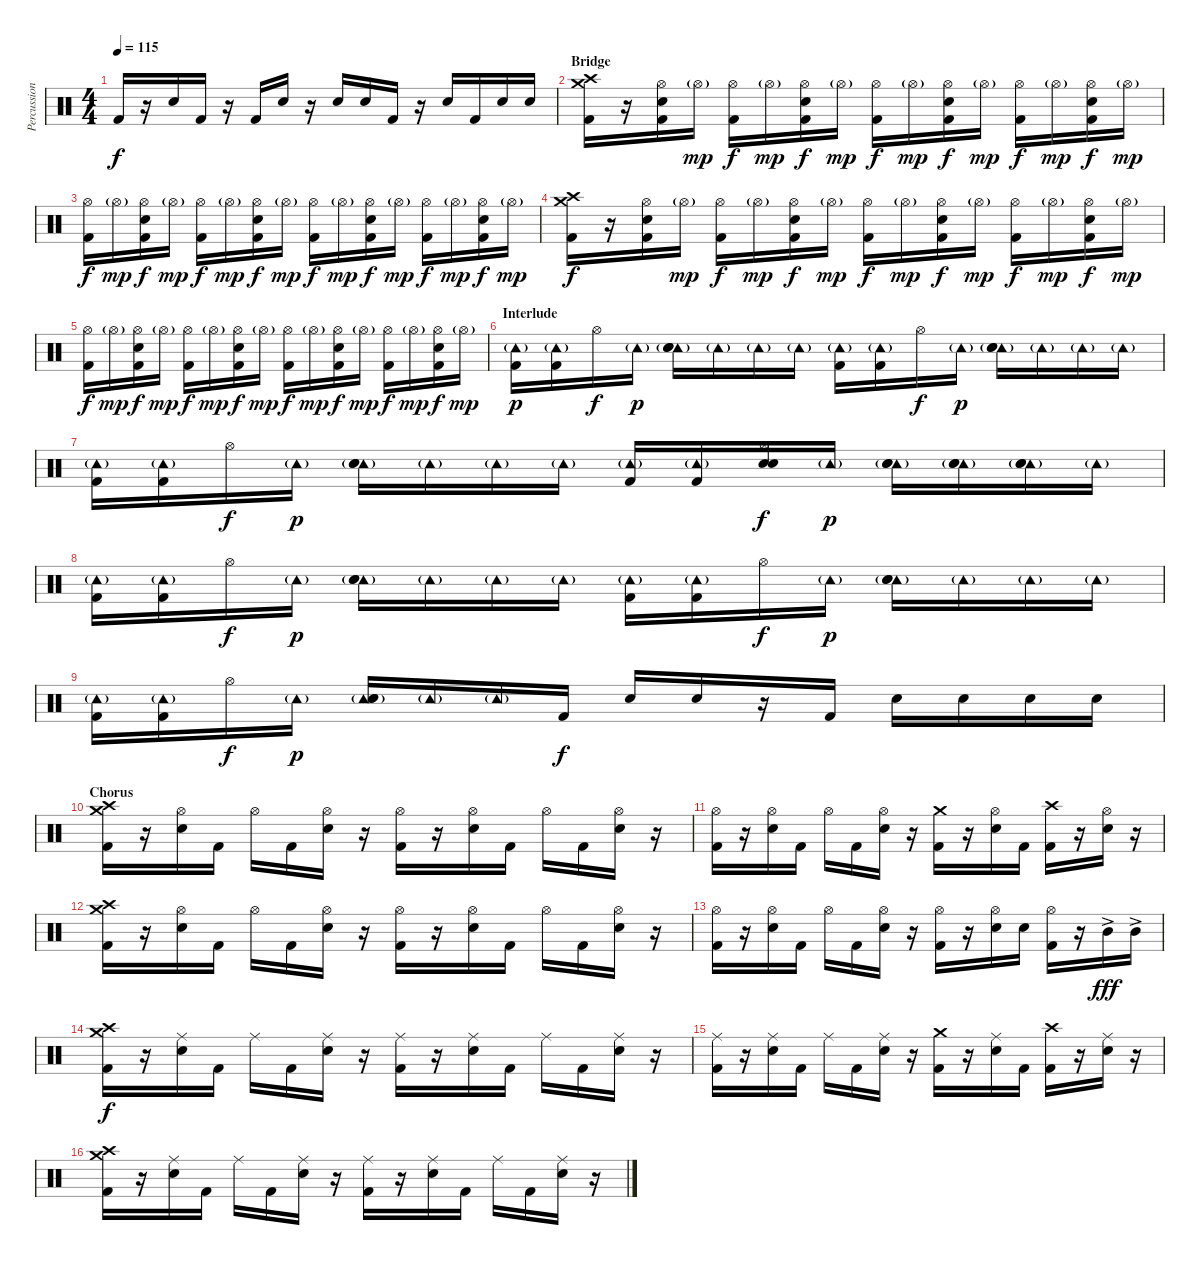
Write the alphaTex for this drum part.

\track ("Percussion" "Percussion") {instrument percussion}
\staff {score}
\articulation defaults
\ts (4 4)
\tempo 115
\clef neutral
\ks c "Kick (hit) 2".16{dy f}
r.16 "Electric Snare (hit)".16 "Kick (hit) 2".16 r.16 "Kick (hit) 2".16 "Electric Snare (hit)".16 r.16 "Electric Snare (hit)".16 "Electric Snare (hit)".16 "Kick (hit) 2".16 r.16 "Electric Snare (hit)".16 "Kick (hit) 2".16 "Electric Snare (hit)".16 "Electric Snare (hit)".16 |
\section ("" "Bridge")
("Crash high (hit)" "Crash medium (hit)" "Kick (hit) 2").16 r.16 ("Hi-Hat (open)" "Electric Snare (hit)" "Kick (hit) 2").16 "Hi-Hat (open)"{g}.16{dy mp} ("Hi-Hat (open)" "Kick (hit) 2").16{dy f} "Hi-Hat (open)"{g}.16{dy mp} ("Hi-Hat (open)" "Electric Snare (hit)" "Kick (hit) 2").16{dy f} "Hi-Hat (open)"{g}.16{dy mp} ("Hi-Hat (open)" "Kick (hit) 2").16{dy f} "Hi-Hat (open)"{g}.16{dy mp} ("Hi-Hat (open)" "Electric Snare (hit)" "Kick (hit) 2").16{dy f} "Hi-Hat (open)"{g}.16{dy mp} ("Hi-Hat (open)" "Kick (hit) 2").16{dy f} "Hi-Hat (open)"{g}.16{dy mp} ("Hi-Hat (open)" "Electric Snare (hit)" "Kick (hit) 2").16{dy f} "Hi-Hat (open)"{g}.16{dy mp} |
("Hi-Hat (open)" "Kick (hit) 2").16{dy f} "Hi-Hat (open)"{g}.16{dy mp} ("Hi-Hat (open)" "Electric Snare (hit)" "Kick (hit) 2").16{dy f} "Hi-Hat (open)"{g}.16{dy mp} ("Hi-Hat (open)" "Kick (hit) 2").16{dy f} "Hi-Hat (open)"{g}.16{dy mp} ("Hi-Hat (open)" "Electric Snare (hit)" "Kick (hit) 2").16{dy f} "Hi-Hat (open)"{g}.16{dy mp} ("Hi-Hat (open)" "Kick (hit) 2").16{dy f} "Hi-Hat (open)"{g}.16{dy mp} ("Hi-Hat (open)" "Electric Snare (hit)" "Kick (hit) 2").16{dy f} "Hi-Hat (open)"{g}.16{dy mp} ("Hi-Hat (open)" "Kick (hit) 2").16{dy f} "Hi-Hat (open)"{g}.16{dy mp} ("Hi-Hat (open)" "Electric Snare (hit)" "Kick (hit) 2").16{dy f} "Hi-Hat (open)"{g}.16{dy mp} |
("Crash high (hit)" "Crash medium (hit)" "Kick (hit) 2").16{dy f} r.16 ("Hi-Hat (open)" "Electric Snare (hit)" "Kick (hit) 2").16 "Hi-Hat (open)"{g}.16{dy mp} ("Hi-Hat (open)" "Kick (hit) 2").16{dy f} "Hi-Hat (open)"{g}.16{dy mp} ("Hi-Hat (open)" "Electric Snare (hit)" "Kick (hit) 2").16{dy f} "Hi-Hat (open)"{g}.16{dy mp} ("Hi-Hat (open)" "Kick (hit) 2").16{dy f} "Hi-Hat (open)"{g}.16{dy mp} ("Hi-Hat (open)" "Electric Snare (hit)" "Kick (hit) 2").16{dy f} "Hi-Hat (open)"{g}.16{dy mp} ("Hi-Hat (open)" "Kick (hit) 2").16{dy f} "Hi-Hat (open)"{g}.16{dy mp} ("Hi-Hat (open)" "Electric Snare (hit)" "Kick (hit) 2").16{dy f} "Hi-Hat (open)"{g}.16{dy mp} |
("Hi-Hat (open)" "Kick (hit) 2").16{dy f} "Hi-Hat (open)"{g}.16{dy mp} ("Hi-Hat (open)" "Electric Snare (hit)" "Kick (hit) 2").16{dy f} "Hi-Hat (open)"{g}.16{dy mp} ("Hi-Hat (open)" "Kick (hit) 2").16{dy f} "Hi-Hat (open)"{g}.16{dy mp} ("Hi-Hat (open)" "Electric Snare (hit)" "Kick (hit) 2").16{dy f} "Hi-Hat (open)"{g}.16{dy mp} ("Hi-Hat (open)" "Kick (hit) 2").16{dy f} "Hi-Hat (open)"{g}.16{dy mp} ("Hi-Hat (open)" "Electric Snare (hit)" "Kick (hit) 2").16{dy f} "Hi-Hat (open)"{g}.16{dy mp} ("Hi-Hat (open)" "Kick (hit) 2").16{dy f} "Hi-Hat (open)"{g}.16{dy mp} ("Hi-Hat (open)" "Electric Snare (hit)" "Kick (hit) 2").16{dy f} "Hi-Hat (open)"{g}.16{dy mp} |
\section ("" "Interlude")
("Tambourine (hit)"{g} "Kick (hit) 2").16{dy p} ("Tambourine (hit)"{g} "Kick (hit) 2").16 "Hi-Hat (open)".16{dy f} "Tambourine (hit)"{g}.16{dy p} ("Tambourine (hit)"{g} "Hand Clap (hit)" "Electric Snare (hit)").16 "Tambourine (hit)"{g}.16 "Tambourine (hit)"{g}.16 "Tambourine (hit)"{g}.16 ("Tambourine (hit)"{g} "Kick (hit) 2").16 ("Tambourine (hit)"{g} "Kick (hit) 2").16 "Hi-Hat (open)".16{dy f} "Tambourine (hit)"{g}.16{dy p} ("Tambourine (hit)"{g} "Hand Clap (hit)" "Electric Snare (hit)").16 "Tambourine (hit)"{g}.16 "Tambourine (hit)"{g}.16 "Tambourine (hit)"{g}.16 |
("Tambourine (hit)"{g} "Kick (hit) 2").16 ("Tambourine (hit)"{g} "Kick (hit) 2").16 "Hi-Hat (open)".16{dy f} "Tambourine (hit)"{g}.16{dy p} ("Tambourine (hit)"{g} "Hand Clap (hit)" "Electric Snare (hit)").16 "Tambourine (hit)"{g}.16 "Tambourine (hit)"{g}.16 "Tambourine (hit)"{g}.16 ("Tambourine (hit)"{g} "Kick (hit) 2").16 ("Tambourine (hit)"{g} "Kick (hit) 2").16 ("Hi-Hat (open)" "Hand Clap (hit)" "Electric Snare (hit)").16{dy f} "Tambourine (hit)"{g}.16{dy p} ("Tambourine (hit)"{g} "Hand Clap (hit)" "Electric Snare (hit)").16 ("Tambourine (hit)"{g} "Hand Clap (hit)" "Electric Snare (hit)").16 ("Tambourine (hit)"{g} "Hand Clap (hit)" "Electric Snare (hit)").16 "Tambourine (hit)"{g}.16 |
("Tambourine (hit)"{g} "Kick (hit) 2").16 ("Tambourine (hit)"{g} "Kick (hit) 2").16 "Hi-Hat (open)".16{dy f} "Tambourine (hit)"{g}.16{dy p} ("Tambourine (hit)"{g} "Hand Clap (hit)" "Electric Snare (hit)").16 "Tambourine (hit)"{g}.16 "Tambourine (hit)"{g}.16 "Tambourine (hit)"{g}.16 ("Tambourine (hit)"{g} "Kick (hit) 2").16 ("Tambourine (hit)"{g} "Kick (hit) 2").16 "Hi-Hat (open)".16{dy f} "Tambourine (hit)"{g}.16{dy p} ("Tambourine (hit)"{g} "Hand Clap (hit)" "Electric Snare (hit)").16 "Tambourine (hit)"{g}.16 "Tambourine (hit)"{g}.16 "Tambourine (hit)"{g}.16 |
("Tambourine (hit)"{g} "Kick (hit) 2").16 ("Tambourine (hit)"{g} "Kick (hit) 2").16 "Hi-Hat (open)".16{dy f} "Tambourine (hit)"{g}.16{dy p} ("Tambourine (hit)"{g} "Hand Clap (hit)" "Electric Snare (hit)").16 "Tambourine (hit)"{g}.16 "Tambourine (hit)"{g}.16 "Kick (hit) 2".16{dy f} "Electric Snare (hit)".16 "Electric Snare (hit)".16 r.16 "Kick (hit) 2".16 "Electric Snare (hit)".16 "Electric Snare (hit)".16 "Electric Snare (hit)".16 "Electric Snare (hit)".16 |
\section ("" "Chorus")
("Crash high (hit)" "Crash medium (hit)" "Kick (hit) 2").16 r.16 ("Hi-Hat (open)" "Electric Snare (hit)").16 "Kick (hit) 2".16 "Hi-Hat (open)".16 "Kick (hit) 2".16 ("Hi-Hat (open)" "Electric Snare (hit)").16 r.16 ("Hi-Hat (open)" "Kick (hit) 2").16 r.16 ("Hi-Hat (open)" "Electric Snare (hit)").16 "Kick (hit) 2".16 "Hi-Hat (open)".16 "Kick (hit) 2".16 ("Hi-Hat (open)" "Electric Snare (hit)").16 r.16 |
("Hi-Hat (open)" "Kick (hit) 2").16 r.16 ("Hi-Hat (open)" "Electric Snare (hit)").16 "Kick (hit) 2".16 "Hi-Hat (open)".16 "Kick (hit) 2".16 ("Hi-Hat (open)" "Electric Snare (hit)").16 r.16 ("Crash medium (hit)" "Kick (hit) 2").16 r.16 ("Hi-Hat (open)" "Electric Snare (hit)").16 "Kick (hit) 2".16 ("Crash high (hit)" "Kick (hit) 2").16 r.16 ("Hi-Hat (open)" "Electric Snare (hit)").16 r.16 |
("Crash high (hit)" "Crash medium (hit)" "Kick (hit) 2").16 r.16 ("Hi-Hat (open)" "Electric Snare (hit)").16 "Kick (hit) 2".16 "Hi-Hat (open)".16 "Kick (hit) 2".16 ("Hi-Hat (open)" "Electric Snare (hit)").16 r.16 ("Hi-Hat (open)" "Kick (hit) 2").16 r.16 ("Hi-Hat (open)" "Electric Snare (hit)").16 "Kick (hit) 2".16 "Hi-Hat (open)".16 "Kick (hit) 2".16 ("Hi-Hat (open)" "Electric Snare (hit)").16 r.16 |
("Hi-Hat (open)" "Kick (hit) 2").16 r.16 ("Hi-Hat (open)" "Electric Snare (hit)").16 "Kick (hit) 2".16 "Hi-Hat (open)".16 "Kick (hit) 2".16 ("Hi-Hat (open)" "Electric Snare (hit)").16 r.16 ("Hi-Hat (open)" "Kick (hit) 2").16 r.16 ("Hi-Hat (open)" "Electric Snare (hit)").16 "Electric Snare (hit)".16 ("Hi-Hat (open)" "Kick (hit) 2").16 r.16 "Mid Tom (hit)"{ac}.16{dy fff} "Mid Tom (hit)"{ac}.16 |
("Crash high (hit)" "Crash medium (hit)" "Kick (hit) 2").16{dy f} r.16 ("Ride (middle)" "Electric Snare (hit)").16 "Kick (hit) 2".16 "Ride (middle)".16 "Kick (hit) 2".16 ("Ride (middle)" "Electric Snare (hit)").16 r.16 ("Ride (middle)" "Kick (hit) 2").16 r.16 ("Ride (middle)" "Electric Snare (hit)").16 "Kick (hit) 2".16 "Ride (middle)".16 "Kick (hit) 2".16 ("Ride (middle)" "Electric Snare (hit)").16 r.16 |
("Ride (middle)" "Kick (hit) 2").16 r.16 ("Ride (middle)" "Electric Snare (hit)").16 "Kick (hit) 2".16 "Ride (middle)".16 "Kick (hit) 2".16 ("Ride (middle)" "Electric Snare (hit)").16 r.16 ("Crash medium (hit)" "Kick (hit) 2").16 r.16 ("Ride (middle)" "Electric Snare (hit)").16 "Kick (hit) 2".16 ("Crash high (hit)" "Kick (hit) 2").16 r.16 ("Ride (middle)" "Electric Snare (hit)").16 r.16 |
("Crash high (hit)" "Crash medium (hit)" "Kick (hit) 2").16 r.16 ("Ride (middle)" "Electric Snare (hit)").16 "Kick (hit) 2".16 "Ride (middle)".16 "Kick (hit) 2".16 ("Ride (middle)" "Electric Snare (hit)").16 r.16 ("Ride (middle)" "Kick (hit) 2").16 r.16 ("Ride (middle)" "Electric Snare (hit)").16 "Kick (hit) 2".16 "Ride (middle)".16 "Kick (hit) 2".16 ("Ride (middle)" "Electric Snare (hit)").16 r.16
